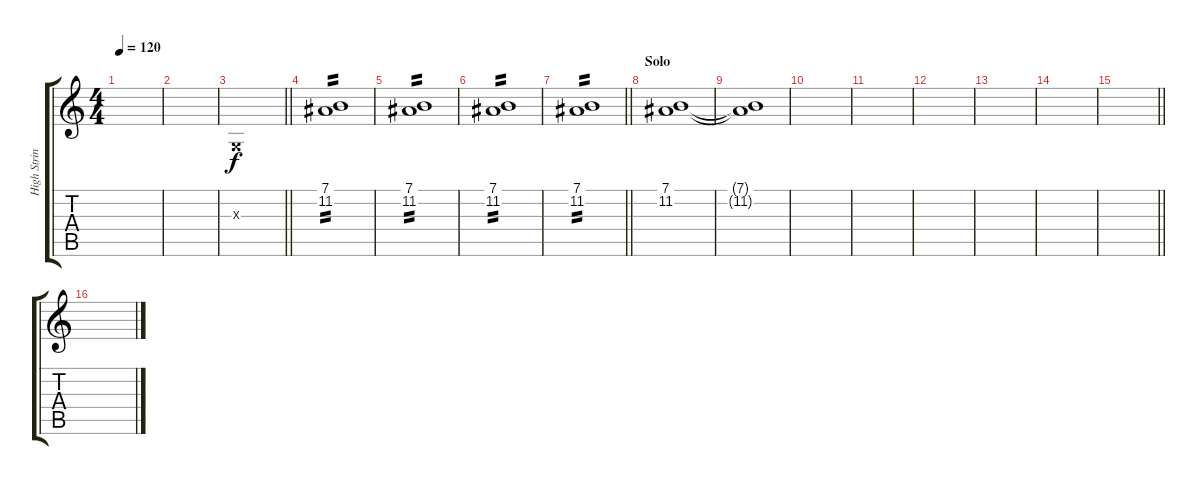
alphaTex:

\track ("High Strings Standard" "High Strin") {instrument stringensemble1}
\staff {score tabs}
\tuning (E4 B3 G3 D3 A2 E2) {hide}
\ts (4 4)
\tempo 120
\clef g2
\ks c
|
|
\barLineRight lightlight
0.3{x}.1{volume 0} |
(7.1 11.2).1{tp 2 volume 16} |
(7.1 11.2).1{tp 2} |
(7.1 11.2).1{tp 2} |
\barLineRight lightlight
(7.1 11.2).1{tp 2} |
\section ("" "Solo")
(7.1 11.2).1{volume 14} |
(7.1{t} 11.2{t}).1 |
|
|
|
|
|
\barLineRight lightlight
|
\section ("" "")
